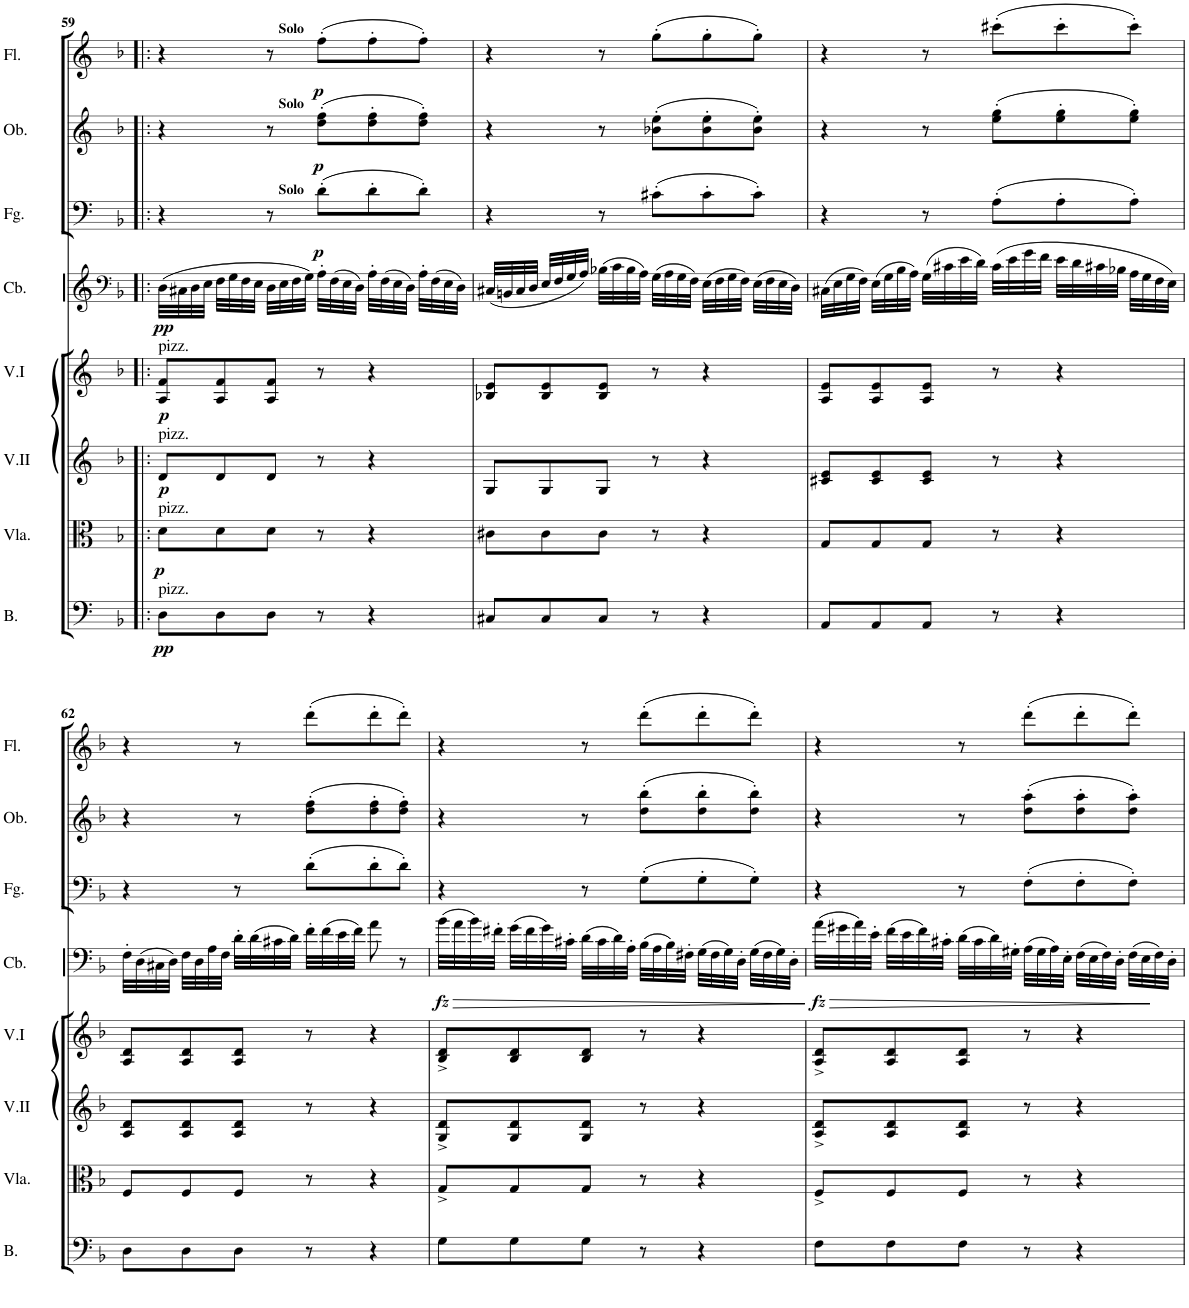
**kern	**dynam	**kern	**dynam	**kern	**dynam	**kern	**dynam	**kern	**dynam	**kern	**dynam	**kern	**dynam	**kern	**dynam
*part8	*part8	*part7	*part7	*part6	*part6	*part5	*part5	*part4	*part4	*part3	*part3	*part2	*part2	*part1	*part1
*staff8	*staff8	*staff7	*staff7	*staff6	*staff6	*staff5	*staff5	*staff4	*staff4	*staff3	*staff3	*staff2	*staff2	*staff1	*staff1
*I"Violoncello e Basso	*	*I"Viola	*	*I"Violino II	*	*I"Violino I	*	*I"Contrabbasso Principale	*	*I"Fagotto	*	*I"Oboi 1,2	*	*I"Flauto	*
*I'B.	*	*I'Vla.	*	*I'V.II	*	*I'V.I	*	*I'Cb.	*	*I'Fg.	*	*I'Ob.	*	*I'Fl.	*
!!LO:PB:g=z
*clefF4	*	*clefC3	*	*clefG2	*	*clefG2	*	*clefF4	*	*clefF4	*	*clefG2	*	*clefG2	*
*Trd7c12	*	*	*	*	*	*	*	*Trd7c12	*	*	*	*	*	*	*
*k[b-]	*	*k[b-]	*	*k[b-]	*	*k[b-]	*	*k[b-]	*	*k[b-]	*	*k[b-]	*	*k[b-]	*
*M3/4	*	*M3/4	*	*M3/4	*	*M3/4	*	*M3/4	*	*M3/4	*	*M3/4	*	*M3/4	*
=59!|:	=59!|:	=59!|:	=59!|:	=59!|:	=59!|:	=59!|:	=59!|:	=59!|:	=59!|:	=59!|:	=59!|:	=59!|:	=59!|:	=59!|:	=59!|:
!	!	!	!	!	!	!LO:TX:a:t=pizz.	!	!	!	!	!	!	!	!	!
!	!	!	!	!LO:TX:a:t=pizz.	!	!	!	!	!	!	!	!	!	!	!
!	!	!LO:TX:a:t=pizz.	!	!	!	!	!	!	!	!	!	!	!	!	!
!LO:TX:a:t=pizz.	!	!	!	!	!	!	!	!	!	!	!	!	!	!	!
!	!LO:DY:b	!	!LO:DY:b	!	!LO:DY:b	!	!LO:DY:b	!	!LO:DY:b	!	!	!	!	!	!
8D\L	pp	8d\L	p	8d/L	p	8A/ 8f/L	p	(32D\LLL	pp	4r	.	4r	.	4r	.
.	.	.	.	.	.	.	.	32C#X\	.	.	.	.	.	.	.
.	.	.	.	.	.	.	.	32D\	.	.	.	.	.	.	.
.	.	.	.	.	.	.	.	32E\JJJ	.	.	.	.	.	.	.
8D\	.	8d\	.	8d/	.	8A/ 8f/	.	32F\LLL	.	.	.	.	.	.	.
.	.	.	.	.	.	.	.	32G\	.	.	.	.	.	.	.
.	.	.	.	.	.	.	.	32F\	.	.	.	.	.	.	.
.	.	.	.	.	.	.	.	32E\JJJ	.	.	.	.	.	.	.
8D\J	.	8d\J	.	8d/J	.	8A/ 8f/J	.	32D\LLL	.	8r	.	8r	.	8r	.
.	.	.	.	.	.	.	.	32E\	.	.	.	.	.	.	.
.	.	.	.	.	.	.	.	32F\	.	.	.	.	.	.	.
.	.	.	.	.	.	.	.	32G\JJJ)	.	.	.	.	.	.	.
!	!	!	!	!	!	!	!	!	!	!	!	!	!	!LO:TX:a:B:t=Solo	!
!	!	!	!	!	!	!	!	!	!	!	!	!LO:TX:a:B:t=Solo	!	!	!
!	!	!	!	!	!	!	!	!	!	!LO:TX:a:B:t=Solo	!	!	!	!	!
!	!	!	!	!	!	!	!	!	!	!	!LO:DY:b	!	!LO:DY:b	!	!LO:DY:b
8r	.	8r	.	8r	.	8r	.	32A'\LLL	.	(8d'\L	p	(8dd\' 8ff\'L	p	(8ff'\L	p
.	.	.	.	.	.	.	.	(32F\	.	.	.	.	.	.	.
.	.	.	.	.	.	.	.	32E\	.	.	.	.	.	.	.
.	.	.	.	.	.	.	.	32D\JJJ)	.	.	.	.	.	.	.
4r	.	4r	.	4r	.	4r	.	32A'\LLL	.	8d'\	.	8dd\' 8ff\'	.	8ff'\	.
.	.	.	.	.	.	.	.	(32F\	.	.	.	.	.	.	.
.	.	.	.	.	.	.	.	32E\	.	.	.	.	.	.	.
.	.	.	.	.	.	.	.	32D\JJJ)	.	.	.	.	.	.	.
.	.	.	.	.	.	.	.	32A'\LLL	.	8d'\J)	.	8dd\' 8ff\'J)	.	8ff'\J)	.
.	.	.	.	.	.	.	.	(32F\	.	.	.	.	.	.	.
.	.	.	.	.	.	.	.	32E\	.	.	.	.	.	.	.
.	.	.	.	.	.	.	.	32D\JJJ)	.	.	.	.	.	.	.
=60	=60	=60	=60	=60	=60	=60	=60	=60	=60	=60	=60	=60	=60	=60	=60
8C#X/L	.	8c#X\L	.	8G/L	.	8B-X/ 8e/L	.	(32C#X/LLL	.	4r	.	4r	.	4r	.
.	.	.	.	.	.	.	.	32BBn/	.	.	.	.	.	.	.
.	.	.	.	.	.	.	.	32C#/	.	.	.	.	.	.	.
.	.	.	.	.	.	.	.	32D/JJJ	.	.	.	.	.	.	.
8C#/	.	8c#\	.	8G/	.	8B-/ 8e/	.	32E/LLL	.	.	.	.	.	.	.
.	.	.	.	.	.	.	.	32F/	.	.	.	.	.	.	.
.	.	.	.	.	.	.	.	32G/	.	.	.	.	.	.	.
.	.	.	.	.	.	.	.	32A/JJJ)	.	.	.	.	.	.	.
8C#/J	.	8c#\J	.	8G/J	.	8B-/ 8e/J	.	(32B-X\LLL	.	8r	.	8r	.	8r	.
.	.	.	.	.	.	.	.	32c\	.	.	.	.	.	.	.
.	.	.	.	.	.	.	.	32B-\	.	.	.	.	.	.	.
.	.	.	.	.	.	.	.	32A\JJJ)	.	.	.	.	.	.	.
8r	.	8r	.	8r	.	8r	.	(32G\LLL	.	(8c#X'\L	.	(8b-X\' 8ee\'L	.	(8gg'\L	.
.	.	.	.	.	.	.	.	32A\	.	.	.	.	.	.	.
.	.	.	.	.	.	.	.	32G\	.	.	.	.	.	.	.
.	.	.	.	.	.	.	.	32F\JJJ)	.	.	.	.	.	.	.
4r	.	4r	.	4r	.	4r	.	(32E\LLL	.	8c#'\	.	8b-\' 8ee\'	.	8gg'\	.
.	.	.	.	.	.	.	.	32F\	.	.	.	.	.	.	.
.	.	.	.	.	.	.	.	32G\	.	.	.	.	.	.	.
.	.	.	.	.	.	.	.	32F\JJJ)	.	.	.	.	.	.	.
.	.	.	.	.	.	.	.	(32E\LLL	.	8c#'\J)	.	8b-\' 8ee\'J)	.	8gg'\J)	.
.	.	.	.	.	.	.	.	32F\	.	.	.	.	.	.	.
.	.	.	.	.	.	.	.	32E\	.	.	.	.	.	.	.
.	.	.	.	.	.	.	.	32D\JJJ)	.	.	.	.	.	.	.
=61	=61	=61	=61	=61	=61	=61	=61	=61	=61	=61	=61	=61	=61	=61	=61
8AA/L	.	8G/L	.	8c#X/ 8e/L	.	8A/ 8e/L	.	(32C#X\LLL	.	4r	.	4r	.	4r	.
.	.	.	.	.	.	.	.	32E\	.	.	.	.	.	.	.
.	.	.	.	.	.	.	.	32G\	.	.	.	.	.	.	.
.	.	.	.	.	.	.	.	32F\JJJ)	.	.	.	.	.	.	.
8AA/	.	8G/	.	8c#/ 8e/	.	8A/ 8e/	.	(32E\LLL	.	.	.	.	.	.	.
.	.	.	.	.	.	.	.	32G\	.	.	.	.	.	.	.
.	.	.	.	.	.	.	.	32B-\	.	.	.	.	.	.	.
.	.	.	.	.	.	.	.	32A\JJJ)	.	.	.	.	.	.	.
8AA/J	.	8G/J	.	8c#/ 8e/J	.	8A/ 8e/J	.	(32G\LLL	.	8r	.	8r	.	8r	.
.	.	.	.	.	.	.	.	32c#X\	.	.	.	.	.	.	.
.	.	.	.	.	.	.	.	32e\	.	.	.	.	.	.	.
.	.	.	.	.	.	.	.	32d\JJJ)	.	.	.	.	.	.	.
8r	.	8r	.	8r	.	8r	.	(32c#\LLL	.	(8A'\L	.	(8ee\' 8gg\'L	.	(8ccc#X'\L	.
.	.	.	.	.	.	.	.	32e\	.	.	.	.	.	.	.
.	.	.	.	.	.	.	.	32g\	.	.	.	.	.	.	.
.	.	.	.	.	.	.	.	32f\JJJ	.	.	.	.	.	.	.
4r	.	4r	.	4r	.	4r	.	32e\LLL	.	8A'\	.	8ee\' 8gg\'	.	8ccc#'\	.
.	.	.	.	.	.	.	.	32d\	.	.	.	.	.	.	.
.	.	.	.	.	.	.	.	32c#X\	.	.	.	.	.	.	.
.	.	.	.	.	.	.	.	32B-X\JJJ	.	.	.	.	.	.	.
.	.	.	.	.	.	.	.	32A\LLL	.	8A'\J)	.	8ee\' 8gg\'J)	.	8ccc#'\J)	.
.	.	.	.	.	.	.	.	32G\	.	.	.	.	.	.	.
.	.	.	.	.	.	.	.	32F\	.	.	.	.	.	.	.
.	.	.	.	.	.	.	.	32E\JJJ)	.	.	.	.	.	.	.
!!LO:LB:g=z
=62	=62	=62	=62	=62	=62	=62	=62	=62	=62	=62	=62	=62	=62	=62	=62
8D\L	.	8F/L	.	8A/ 8d/L	.	8A/ 8d/L	.	32F'\LLL	.	4r	.	4r	.	4r	.
.	.	.	.	.	.	.	.	(32D\	.	.	.	.	.	.	.
.	.	.	.	.	.	.	.	32C#X\	.	.	.	.	.	.	.
.	.	.	.	.	.	.	.	32D\JJJ)	.	.	.	.	.	.	.
8D\	.	8F/	.	8A/ 8d/	.	8A/ 8d/	.	32F\LLL	.	.	.	.	.	.	.
.	.	.	.	.	.	.	.	32D\	.	.	.	.	.	.	.
.	.	.	.	.	.	.	.	32A\	.	.	.	.	.	.	.
.	.	.	.	.	.	.	.	32F\JJJ	.	.	.	.	.	.	.
8D\J	.	8F/J	.	8A/ 8d/J	.	8A/ 8d/J	.	32d'\LLL	.	8r	.	8r	.	8r	.
.	.	.	.	.	.	.	.	(32d\	.	.	.	.	.	.	.
.	.	.	.	.	.	.	.	32c#X\	.	.	.	.	.	.	.
.	.	.	.	.	.	.	.	32d\JJJ)	.	.	.	.	.	.	.
8r	.	8r	.	8r	.	8r	.	32f'\LLL	.	(8d'\L	.	(8dd\' 8ff\'L	.	(8ddd'\L	.
.	.	.	.	.	.	.	.	(32f\	.	.	.	.	.	.	.
.	.	.	.	.	.	.	.	32e\	.	.	.	.	.	.	.
.	.	.	.	.	.	.	.	32f\JJJ)	.	.	.	.	.	.	.
4r	.	4r	.	4r	.	4r	.	8a\	.	8d'\	.	8dd\' 8ff\'	.	8ddd'\	.
.	.	.	.	.	.	.	.	8r	.	8d'\J)	.	8dd\' 8ff\'J)	.	8ddd'\J)	.
=63	=63	=63	=63	=63	=63	=63	=63	=63	=63	=63	=63	=63	=63	=63	=63
!	!	!	!	!	!	!	!	!	!LO:HP:b	!	!	!	!	!	!
!	!	!	!	!	!	!	!	!	!LO:DY:n=1:b	!	!	!	!	!	!
8G\L	.	8G^/L	.	8G/^ 8d/^L	.	8B-/^ 8d/^L	.	(32b-\LLL	> fz	4r	.	4r	.	4r	.
.	.	.	.	.	.	.	.	32a\	.	.	.	.	.	.	.
.	.	.	.	.	.	.	.	32b-\)	.	.	.	.	.	.	.
.	.	.	.	.	.	.	.	32f#X'\JJJ	.	.	.	.	.	.	.
8G\	.	8G/	.	8G/ 8d/	.	8B-/ 8d/	.	(32g\LLL	.	.	.	.	.	.	.
.	.	.	.	.	.	.	.	32f#\	.	.	.	.	.	.	.
.	.	.	.	.	.	.	.	32g\)	.	.	.	.	.	.	.
.	.	.	.	.	.	.	.	32c#X'\JJJ	.	.	.	.	.	.	.
8G\J	.	8G/J	.	8G/ 8d/J	.	8B-/ 8d/J	.	(32d\LLL	.	8r	.	8r	.	8r	.
.	.	.	.	.	.	.	.	32c#\	.	.	.	.	.	.	.
.	.	.	.	.	.	.	.	32d\)	.	.	.	.	.	.	.
.	.	.	.	.	.	.	.	32A'\JJJ	.	.	.	.	.	.	.
8r	.	8r	.	8r	.	8r	.	(32B-\LLL	.	(8G'\L	.	(8dd\' 8bb-\'L	.	(8ddd'\L	.
.	.	.	.	.	.	.	.	32A\	.	.	.	.	.	.	.
.	.	.	.	.	.	.	.	32B-\)	.	.	.	.	.	.	.
.	.	.	.	.	.	.	.	32F#X'\JJJ	.	.	.	.	.	.	.
4r	.	4r	.	4r	.	4r	.	(32G\LLL	.	8G'\	.	8dd\' 8bb-\'	.	8ddd'\	.
.	.	.	.	.	.	.	.	32F#\	.	.	.	.	.	.	.
.	.	.	.	.	.	.	.	32G\)	.	.	.	.	.	.	.
.	.	.	.	.	.	.	.	32D'\JJJ	.	.	.	.	.	.	.
.	.	.	.	.	.	.	.	(32G\LLL	.	8G'\J)	.	8dd\' 8bb-\'J)	.	8ddd'\J)	.
.	.	.	.	.	.	.	.	32F#\	.	.	.	.	.	.	.
.	.	.	.	.	.	.	.	32G\)	.	.	.	.	.	.	.
.	.	.	.	.	.	.	.	32D'\JJJ	.	.	.	.	.	.	.
.	.	.	.	.	.	.	.	.	]	.	.	.	.	.	.
=64	=64	=64	=64	=64	=64	=64	=64	=64	=64	=64	=64	=64	=64	=64	=64
!	!	!	!	!	!	!	!	!	!LO:HP:b	!	!	!	!	!	!
!	!	!	!	!	!	!	!	!	!LO:DY:n=1:b	!	!	!	!	!	!
8F\L	.	8F^/L	.	8A/^ 8d/^L	.	8A/^ 8d/^L	.	(32a\LLL	> fz	4r	.	4r	.	4r	.
.	.	.	.	.	.	.	.	32g#X\	.	.	.	.	.	.	.
.	.	.	.	.	.	.	.	32a\)	.	.	.	.	.	.	.
.	.	.	.	.	.	.	.	32e'\JJJ	.	.	.	.	.	.	.
8F\	.	8F/	.	8A/ 8d/	.	8A/ 8d/	.	(32f\LLL	.	.	.	.	.	.	.
.	.	.	.	.	.	.	.	32e\	.	.	.	.	.	.	.
.	.	.	.	.	.	.	.	32f\)	.	.	.	.	.	.	.
.	.	.	.	.	.	.	.	32c#X'\JJJ	.	.	.	.	.	.	.
8F\J	.	8F/J	.	8A/ 8d/J	.	8A/ 8d/J	.	(32d\LLL	.	8r	.	8r	.	8r	.
.	.	.	.	.	.	.	.	32c#\	.	.	.	.	.	.	.
.	.	.	.	.	.	.	.	32d\)	.	.	.	.	.	.	.
.	.	.	.	.	.	.	.	32G#X'\JJJ	.	.	.	.	.	.	.
8r	.	8r	.	8r	.	8r	.	(32A\LLL	.	(8F'\L	.	(8dd\' 8aa\'L	.	(8ddd'\L	.
.	.	.	.	.	.	.	.	32G#\	.	.	.	.	.	.	.
.	.	.	.	.	.	.	.	32A\)	.	.	.	.	.	.	.
.	.	.	.	.	.	.	.	32E'\JJJ	.	.	.	.	.	.	.
4r	.	4r	.	4r	.	4r	.	(32F\LLL	.	8F'\	.	8dd\' 8aa\'	.	8ddd'\	.
.	.	.	.	.	.	.	.	32E\	.	.	.	.	.	.	.
.	.	.	.	.	.	.	.	32F\)	.	.	.	.	.	.	.
.	.	.	.	.	.	.	.	32D'\JJJ	.	.	.	.	.	.	.
.	.	.	.	.	.	.	.	(32F\LLL	.	8F'\J)	.	8dd\' 8aa\'J)	.	8ddd'\J)	.
.	.	.	.	.	.	.	.	32E\	.	.	.	.	.	.	.
.	.	.	.	.	.	.	.	32F\)	.	.	.	.	.	.	.
.	.	.	.	.	.	.	.	32D'\JJJ	.	.	.	.	.	.	.
.	.	.	.	.	.	.	.	.	]	.	.	.	.	.	.
=	=	=	=	=	=	=	=	=	=	=	=	=	=	=	=
*-	*-	*-	*-	*-	*-	*-	*-	*-	*-	*-	*-	*-	*-	*-	*-
